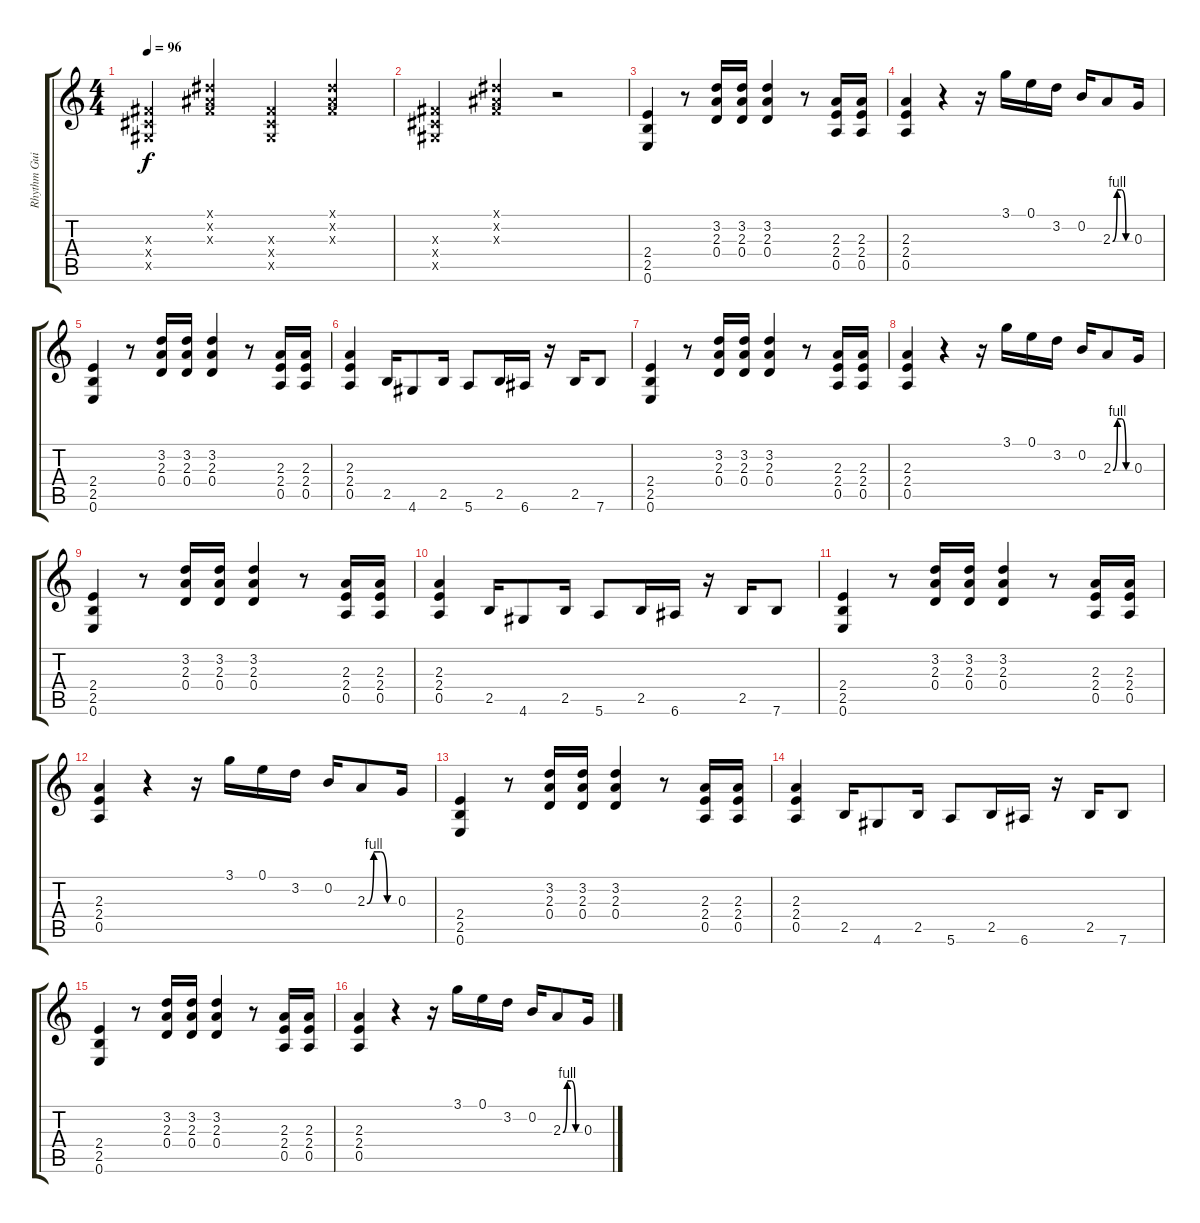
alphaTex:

\track ("Rhythm Guitar" "Rhythm Gui") {instrument overdrivenguitar}
\staff {score tabs}
\tuning (E4 B3 G3 D3 A2 E2) {hide}
\ts (4 4)
\tempo 96
\clef g2
\ks c
(-1.3{x} -1.4{x} -1.5{x}).4{dy f instrument overdrivenguitar} (-1.1{x} -1.2{x} -1.3{x}).4 (-1.3{x} -1.4{x} -1.5{x}).4 (-1.1{x} -1.2{x} -1.3{x}).4 |
(-1.3{x} -1.4{x} -1.5{x}).4 (-1.1{x} -1.2{x} -1.3{x}).4 r.2 |
(2.4 2.5 0.6).4 r.8 (3.2 2.3 0.4).16 (3.2 2.3 0.4).16 (3.2 2.3 0.4).4 r.8 (2.3 2.4 0.5).16 (2.3 2.4 0.5).16 |
(2.3 2.4 0.5).4 r.4 r.16 3.1.16 0.1.16 3.2.16 0.2.16 2.3{be (custom 0 0 15 4 30 4 45 0 60 0)}.8 0.3.16 |
(2.4 2.5 0.6).4 r.8 (3.2 2.3 0.4).16 (3.2 2.3 0.4).16 (3.2 2.3 0.4).4 r.8 (2.3 2.4 0.5).16 (2.3 2.4 0.5).16 |
(2.3 2.4 0.5).4 2.5.16 4.6.8 2.5.16 5.6.8 2.5.16 6.6.16 r.16 2.5.16 7.6.8 |
(2.4 2.5 0.6).4 r.8 (3.2 2.3 0.4).16 (3.2 2.3 0.4).16 (3.2 2.3 0.4).4 r.8 (2.3 2.4 0.5).16 (2.3 2.4 0.5).16 |
(2.3 2.4 0.5).4 r.4 r.16 3.1.16 0.1.16 3.2.16 0.2.16 2.3{be (custom 0 0 15 4 30 4 45 0 60 0)}.8 0.3.16 |
(2.4 2.5 0.6).4 r.8 (3.2 2.3 0.4).16 (3.2 2.3 0.4).16 (3.2 2.3 0.4).4 r.8 (2.3 2.4 0.5).16 (2.3 2.4 0.5).16 |
(2.3 2.4 0.5).4 2.5.16 4.6.8 2.5.16 5.6.8 2.5.16 6.6.16 r.16 2.5.16 7.6.8 |
(2.4 2.5 0.6).4 r.8 (3.2 2.3 0.4).16 (3.2 2.3 0.4).16 (3.2 2.3 0.4).4 r.8 (2.3 2.4 0.5).16 (2.3 2.4 0.5).16 |
(2.3 2.4 0.5).4 r.4 r.16 3.1.16 0.1.16 3.2.16 0.2.16 2.3{be (custom 0 0 15 4 30 4 45 0 60 0)}.8 0.3.16 |
(2.4 2.5 0.6).4 r.8 (3.2 2.3 0.4).16 (3.2 2.3 0.4).16 (3.2 2.3 0.4).4 r.8 (2.3 2.4 0.5).16 (2.3 2.4 0.5).16 |
(2.3 2.4 0.5).4 2.5.16 4.6.8 2.5.16 5.6.8 2.5.16 6.6.16 r.16 2.5.16 7.6.8 |
(2.4 2.5 0.6).4 r.8 (3.2 2.3 0.4).16 (3.2 2.3 0.4).16 (3.2 2.3 0.4).4 r.8 (2.3 2.4 0.5).16 (2.3 2.4 0.5).16 |
(2.3 2.4 0.5).4 r.4 r.16 3.1.16 0.1.16 3.2.16 0.2.16 2.3{be (custom 0 0 15 4 30 4 45 0 60 0)}.8 0.3.16
